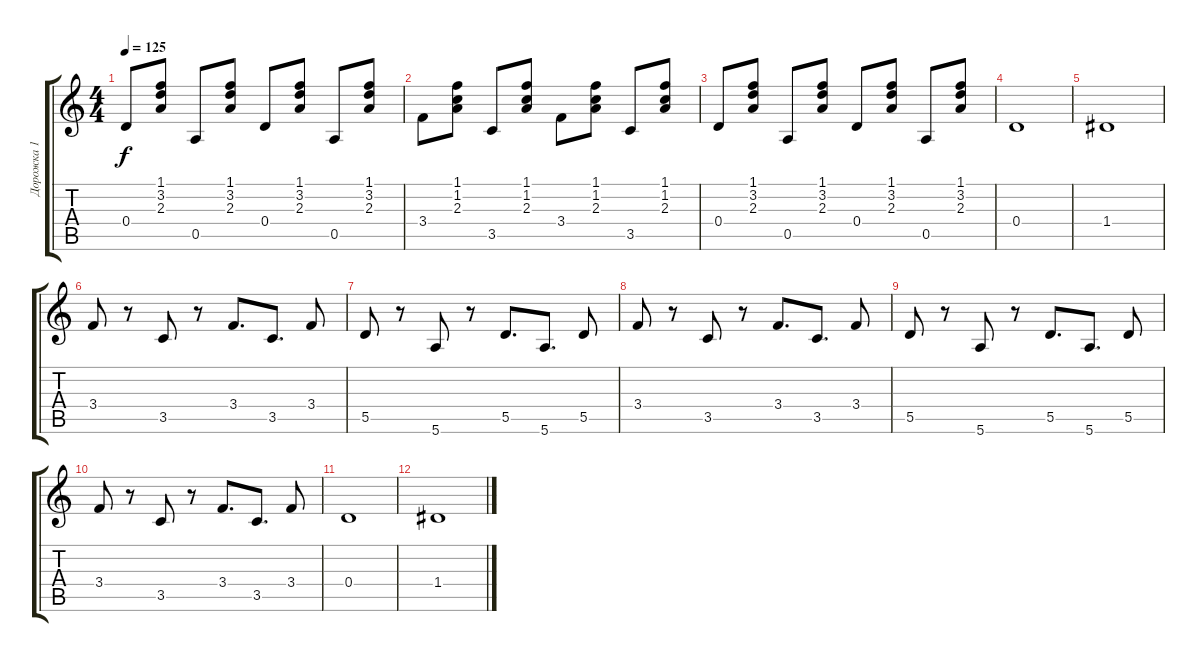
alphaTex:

\track ("Дорожка 1" "Дорожка 1") {instrument acousticguitarsteel}
\staff {score tabs}
\tuning (E4 B3 G3 D3 A2 E2) {hide}
\ts (4 4)
\tempo 125
\clef g2
\ks c
0.4.8{dy f} (1.1 3.2 2.3).8 0.5.8 (1.1 3.2 2.3).8 0.4.8 (1.1 3.2 2.3).8 0.5.8 (1.1 3.2 2.3).8 |
3.4.8 (1.1 1.2 2.3).8 3.5.8 (1.1 1.2 2.3).8 3.4.8 (1.1 1.2 2.3).8 3.5.8 (1.1 1.2 2.3).8 |
0.4.8 (1.1 3.2 2.3).8 0.5.8 (1.1 3.2 2.3).8 0.4.8 (1.1 3.2 2.3).8 0.5.8 (1.1 3.2 2.3).8 |
0.4.1 |
1.4.1 |
3.4.8 r.8 3.5.8 r.8 3.4.8{d} 3.5.8{d} 3.4.8 |
5.5.8 r.8 5.6.8 r.8 5.5.8{d} 5.6.8{d} 5.5.8 |
3.4.8 r.8 3.5.8 r.8 3.4.8{d} 3.5.8{d} 3.4.8 |
5.5.8 r.8 5.6.8 r.8 5.5.8{d} 5.6.8{d} 5.5.8 |
3.4.8 r.8 3.5.8 r.8 3.4.8{d} 3.5.8{d} 3.4.8 |
0.4.1 |
1.4.1
